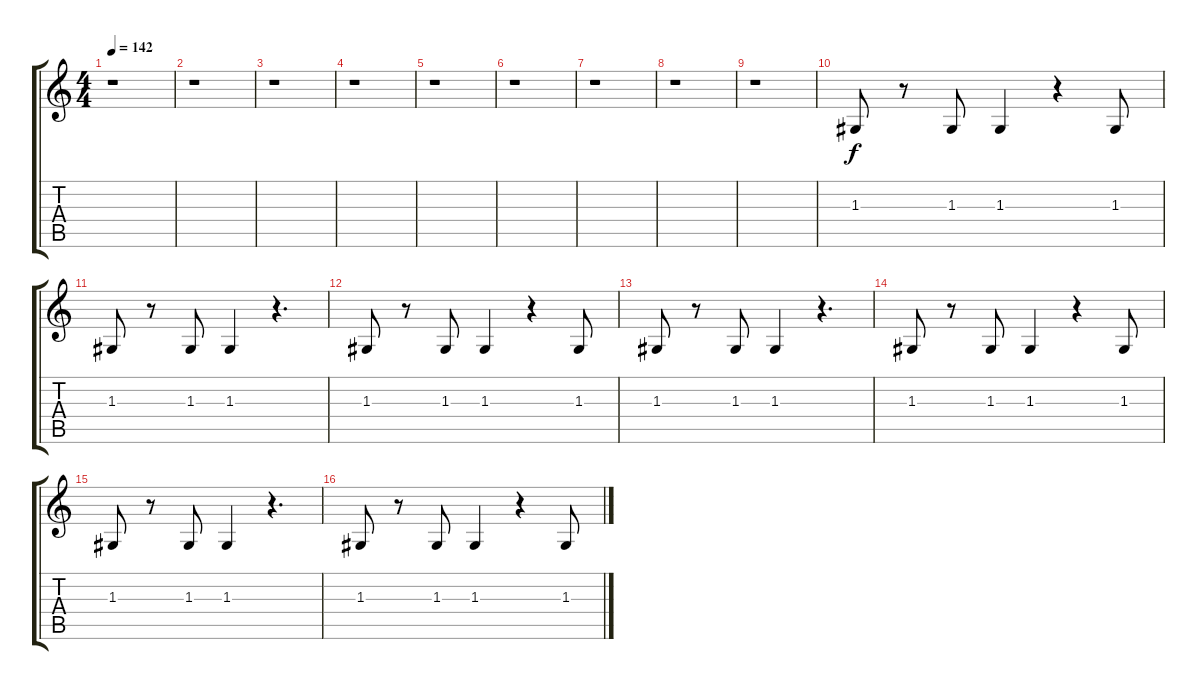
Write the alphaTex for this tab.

\track "" {instrument acousticgrandpiano}
\staff {score tabs}
\tuning (E4 B3 G3 D3 A2 E2) {hide}
\ts (4 4)
\tempo 142
\clef g2
\ks c
r.1{dy f} |
r.1 |
r.1 |
r.1 |
r.1 |
r.1 |
r.1 |
r.1 |
r.1 |
1.3.8 r.8 1.3.8 1.3.4 r.4 1.3.8 |
1.3.8 r.8 1.3.8 1.3.4 r.4{d} |
1.3.8 r.8 1.3.8 1.3.4 r.4 1.3.8 |
1.3.8 r.8 1.3.8 1.3.4 r.4{d} |
1.3.8 r.8 1.3.8 1.3.4 r.4 1.3.8 |
1.3.8 r.8 1.3.8 1.3.4 r.4{d} |
1.3.8 r.8 1.3.8 1.3.4 r.4 1.3.8
